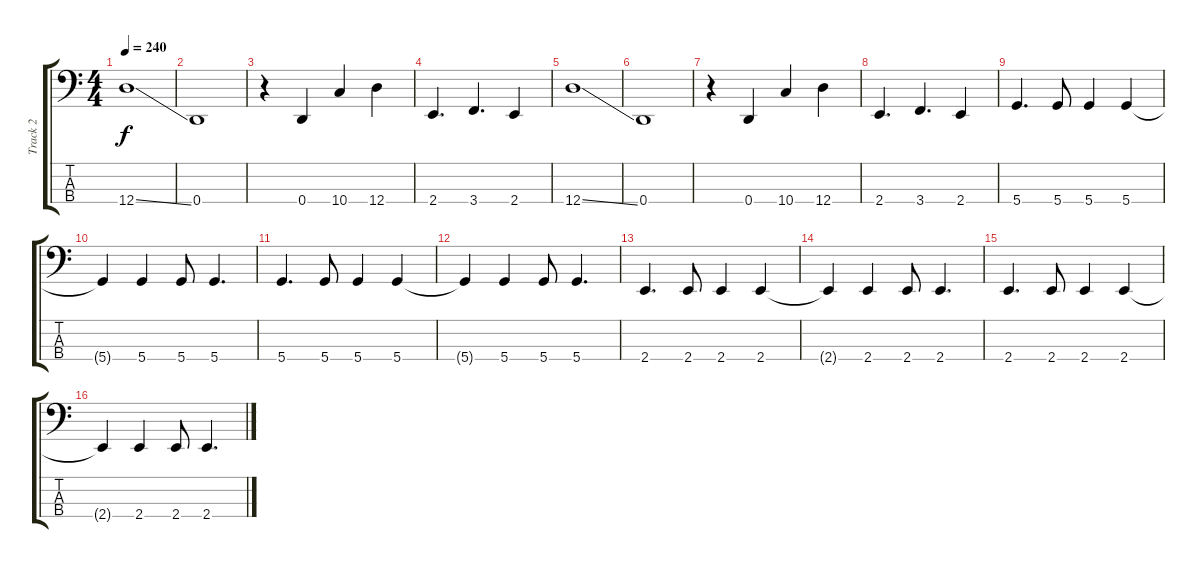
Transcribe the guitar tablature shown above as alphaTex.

\track ("Track 2" "Track 2") {instrument electricbasspick}
\staff {score tabs}
\tuning (G2 D2 A1 D1) {hide}
\ts (4 4)
\tempo 240
\clef f4
\ks c
12.4{ss}.1{dy f} |
0.4.1 |
r.4 0.4.4 10.4.4 12.4.4 |
2.4.4{d} 3.4.4{d} 2.4.4 |
12.4{ss}.1 |
0.4.1 |
r.4 0.4.4 10.4.4 12.4.4 |
2.4.4{d} 3.4.4{d} 2.4.4 |
5.4.4{d} 5.4.8 5.4.4 5.4.4 |
5.4{t}.4 5.4.4 5.4.8 5.4.4{d} |
5.4.4{d} 5.4.8 5.4.4 5.4.4 |
5.4{t}.4 5.4.4 5.4.8 5.4.4{d} |
2.4.4{d} 2.4.8 2.4.4 2.4.4 |
2.4{t}.4 2.4.4 2.4.8 2.4.4{d} |
2.4.4{d} 2.4.8 2.4.4 2.4.4 |
2.4{t}.4 2.4.4 2.4.8 2.4.4{d}
